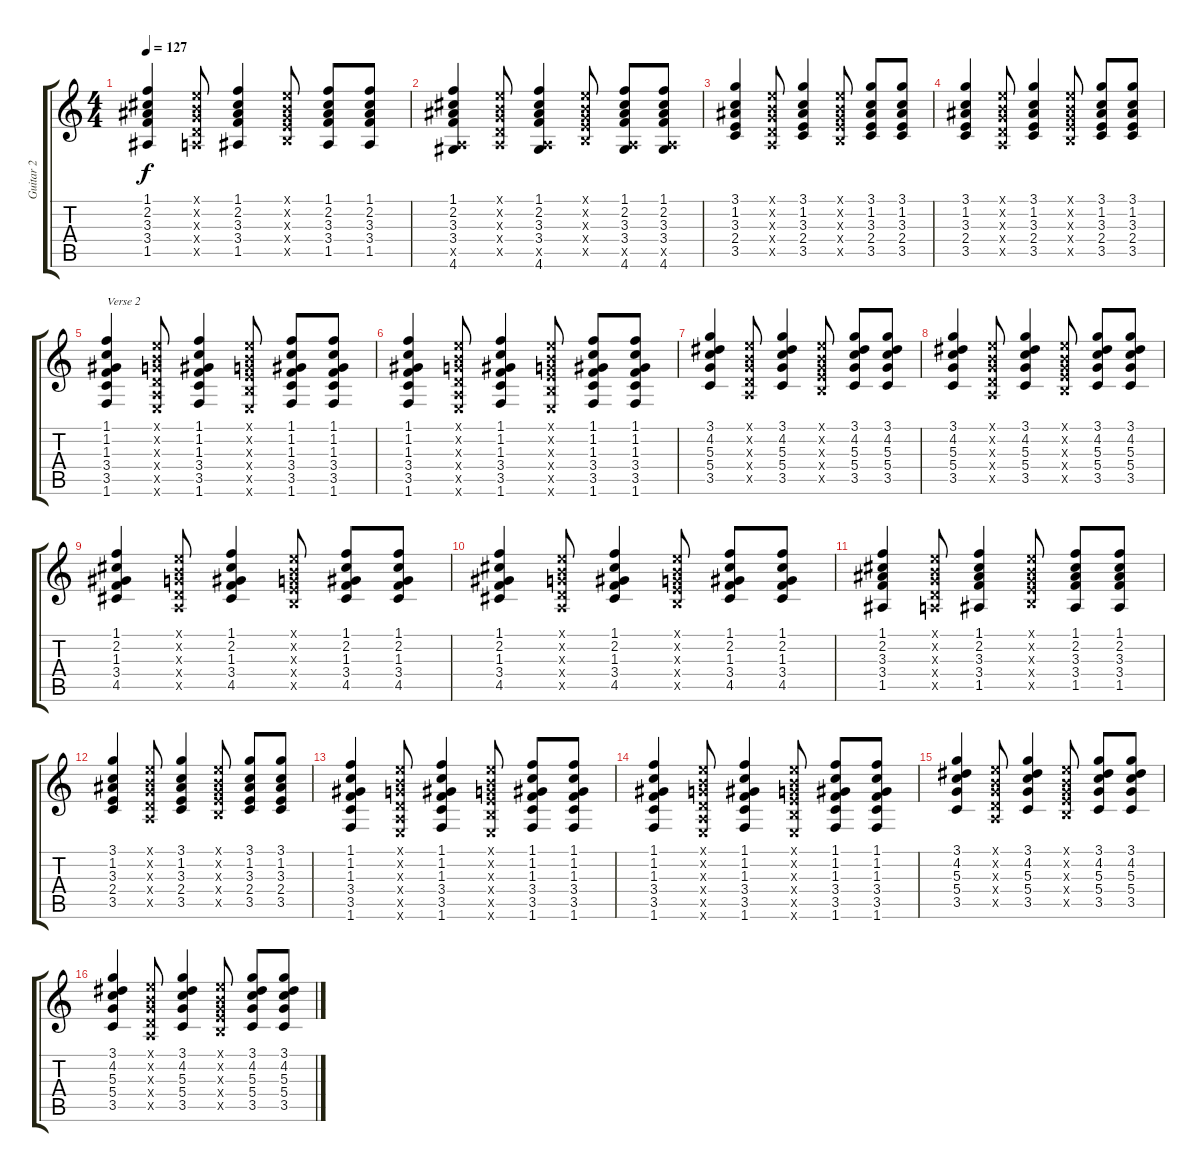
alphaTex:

\track ("Guitar 2" "Guitar 2") {instrument acousticguitarsteel}
\staff {score tabs}
\tuning (E4 B3 G3 D3 A2 E2) {hide}
\ts (4 4)
\tempo 127
\clef g2
\ks c
(1.1 2.2 3.3 3.4 1.5).4{dy f} (0.1{x} 0.2{x} 0.3{x} 0.4{x} 0.5{x}).8 (1.1 2.2 3.3 3.4 1.5).4 (0.1{x} 0.2{x} 0.3{x} 2.4{x} 2.5{x}).8 (1.1 2.2 3.3 3.4 1.5).8 (1.1 2.2 3.3 3.4 1.5).8 |
(1.1 2.2 3.3 3.4 0.5{x} 4.6).4 (0.1{x} 0.2{x} 0.3{x} 0.4{x} 0.5{x}).8 (1.1 2.2 3.3 3.4 0.5{x} 4.6).4 (0.1{x} 0.2{x} 0.3{x} 2.4{x} 2.5{x}).8 (1.1 2.2 3.3 3.4 0.5{x} 4.6).8 (1.1 2.2 3.3 3.4 0.5{x} 4.6).8 |
(3.1 1.2 3.3 2.4 3.5).4 (0.1{x} 0.2{x} 0.3{x} 0.4{x} 0.5{x}).8 (3.1 1.2 3.3 2.4 3.5).4 (0.1{x} 0.2{x} 0.3{x} 2.4{x} 2.5{x}).8 (3.1 1.2 3.3 2.4 3.5).8 (3.1 1.2 3.3 2.4 3.5).8 |
(3.1 1.2 3.3 2.4 3.5).4 (0.1{x} 0.2{x} 0.3{x} 0.4{x} 0.5{x}).8 (3.1 1.2 3.3 2.4 3.5).4 (0.1{x} 0.2{x} 0.3{x} 2.4{x} 2.5{x}).8 (3.1 1.2 3.3 2.4 3.5).8 (3.1 1.2 3.3 2.4 3.5).8 |
(1.1 1.2 1.3 3.4 3.5 1.6).4{txt "Verse 2"} (0.1{x} 0.2{x} 0.3{x} 0.4{x} 0.5{x} 0.6{x}).8 (1.1 1.2 1.3 3.4 3.5 1.6).4 (0.1{x} 0.2{x} 0.3{x} 2.4{x} 2.5{x} 0.6{x}).8 (1.1 1.2 1.3 3.4 3.5 1.6).8 (1.1 1.2 1.3 3.4 3.5 1.6).8 |
(1.1 1.2 1.3 3.4 3.5 1.6).4 (0.1{x} 0.2{x} 0.3{x} 0.4{x} 0.5{x} 0.6{x}).8 (1.1 1.2 1.3 3.4 3.5 1.6).4 (0.1{x} 0.2{x} 0.3{x} 2.4{x} 2.5{x} 0.6{x}).8 (1.1 1.2 1.3 3.4 3.5 1.6).8 (1.1 1.2 1.3 3.4 3.5 1.6).8 |
(3.1 4.2 5.3 5.4 3.5).4 (0.1{x} 0.2{x} 0.3{x} 0.4{x} 0.5{x}).8 (3.1 4.2 5.3 5.4 3.5).4 (0.1{x} 0.2{x} 0.3{x} 2.4{x} 2.5{x}).8 (3.1 4.2 5.3 5.4 3.5).8 (3.1 4.2 5.3 5.4 3.5).8 |
(3.1 4.2 5.3 5.4 3.5).4 (0.1{x} 0.2{x} 0.3{x} 0.4{x} 0.5{x}).8 (3.1 4.2 5.3 5.4 3.5).4 (0.1{x} 0.2{x} 0.3{x} 2.4{x} 2.5{x}).8 (3.1 4.2 5.3 5.4 3.5).8 (3.1 4.2 5.3 5.4 3.5).8 |
(1.1 2.2 1.3 3.4 4.5).4 (0.1{x} 0.2{x} 0.3{x} 0.4{x} 0.5{x}).8 (1.1 2.2 1.3 3.4 4.5).4 (0.1{x} 0.2{x} 0.3{x} 2.4{x} 2.5{x}).8 (1.1 2.2 1.3 3.4 4.5).8 (1.1 2.2 1.3 3.4 4.5).8 |
(1.1 2.2 1.3 3.4 4.5).4 (0.1{x} 0.2{x} 0.3{x} 0.4{x} 0.5{x}).8 (1.1 2.2 1.3 3.4 4.5).4 (0.1{x} 0.2{x} 0.3{x} 2.4{x} 2.5{x}).8 (1.1 2.2 1.3 3.4 4.5).8 (1.1 2.2 1.3 3.4 4.5).8 |
(1.1 2.2 3.3 3.4 1.5).4 (0.1{x} 0.2{x} 0.3{x} 0.4{x} 0.5{x}).8 (1.1 2.2 3.3 3.4 1.5).4 (0.1{x} 0.2{x} 0.3{x} 2.4{x} 2.5{x}).8 (1.1 2.2 3.3 3.4 1.5).8 (1.1 2.2 3.3 3.4 1.5).8 |
(3.1 1.2 3.3 2.4 3.5).4 (0.1{x} 0.2{x} 0.3{x} 0.4{x} 0.5{x}).8 (3.1 1.2 3.3 2.4 3.5).4 (0.1{x} 0.2{x} 0.3{x} 2.4{x} 2.5{x}).8 (3.1 1.2 3.3 2.4 3.5).8 (3.1 1.2 3.3 2.4 3.5).8 |
(1.1 1.2 1.3 3.4 3.5 1.6).4 (0.1{x} 0.2{x} 0.3{x} 0.4{x} 0.5{x} 0.6{x}).8 (1.1 1.2 1.3 3.4 3.5 1.6).4 (0.1{x} 0.2{x} 0.3{x} 2.4{x} 2.5{x} 0.6{x}).8 (1.1 1.2 1.3 3.4 3.5 1.6).8 (1.1 1.2 1.3 3.4 3.5 1.6).8 |
(1.1 1.2 1.3 3.4 3.5 1.6).4 (0.1{x} 0.2{x} 0.3{x} 0.4{x} 0.5{x} 0.6{x}).8 (1.1 1.2 1.3 3.4 3.5 1.6).4 (0.1{x} 0.2{x} 0.3{x} 2.4{x} 2.5{x} 0.6{x}).8 (1.1 1.2 1.3 3.4 3.5 1.6).8 (1.1 1.2 1.3 3.4 3.5 1.6).8 |
(3.1 4.2 5.3 5.4 3.5).4 (0.1{x} 0.2{x} 0.3{x} 0.4{x} 0.5{x}).8 (3.1 4.2 5.3 5.4 3.5).4 (0.1{x} 0.2{x} 0.3{x} 2.4{x} 2.5{x}).8 (3.1 4.2 5.3 5.4 3.5).8 (3.1 4.2 5.3 5.4 3.5).8 |
(3.1 4.2 5.3 5.4 3.5).4 (0.1{x} 0.2{x} 0.3{x} 0.4{x} 0.5{x}).8 (3.1 4.2 5.3 5.4 3.5).4 (0.1{x} 0.2{x} 0.3{x} 2.4{x} 2.5{x}).8 (3.1 4.2 5.3 5.4 3.5).8 (3.1 4.2 5.3 5.4 3.5).8
